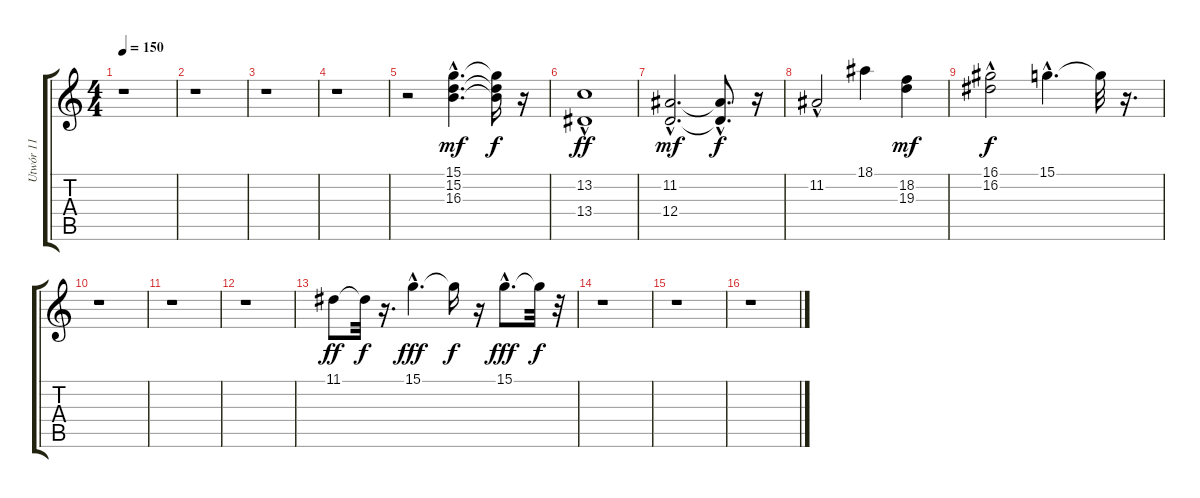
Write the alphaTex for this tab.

\track ("Utwór 11" "Utwór 11") {instrument stringensemble1}
\staff {score tabs}
\tuning (E4 B3 G3 D3 A2 E2) {hide}
\ts (4 4)
\tempo 150
\clef g2
\ks c
r.1{dy f} |
r.1 |
r.1 |
r.1 |
r.2 (15.1{hac} 15.2{hac} 16.3{hac}).4{d dy mf} (15.1{t} 15.2{t} 16.3{t}).16{dy f} r.16 |
(13.2{hac} 13.4).1{dy ff} |
(11.2{hac} 12.4{hac}).2{d dy mf} (11.2{hac t} 12.4{hac t}).8{d dy f} r.16 |
11.2{hac}.2 18.1.4 (18.2 19.3).4{dy mf} |
(16.1 16.2{hac}).2{dy f} 15.1{hac}.4{d} 15.1{t}.32 r.16{d} |
r.1 |
r.1 |
r.1 |
11.1.8{dy ff} 11.1{t}.32{dy f} r.16{d} 15.1{hac}.4{d dy fff} 15.1{t}.16{dy f} r.16 15.1{hac}.8{d dy fff} 15.1{t}.32{dy f} r.32 |
r.1 |
r.1 |
r.1
